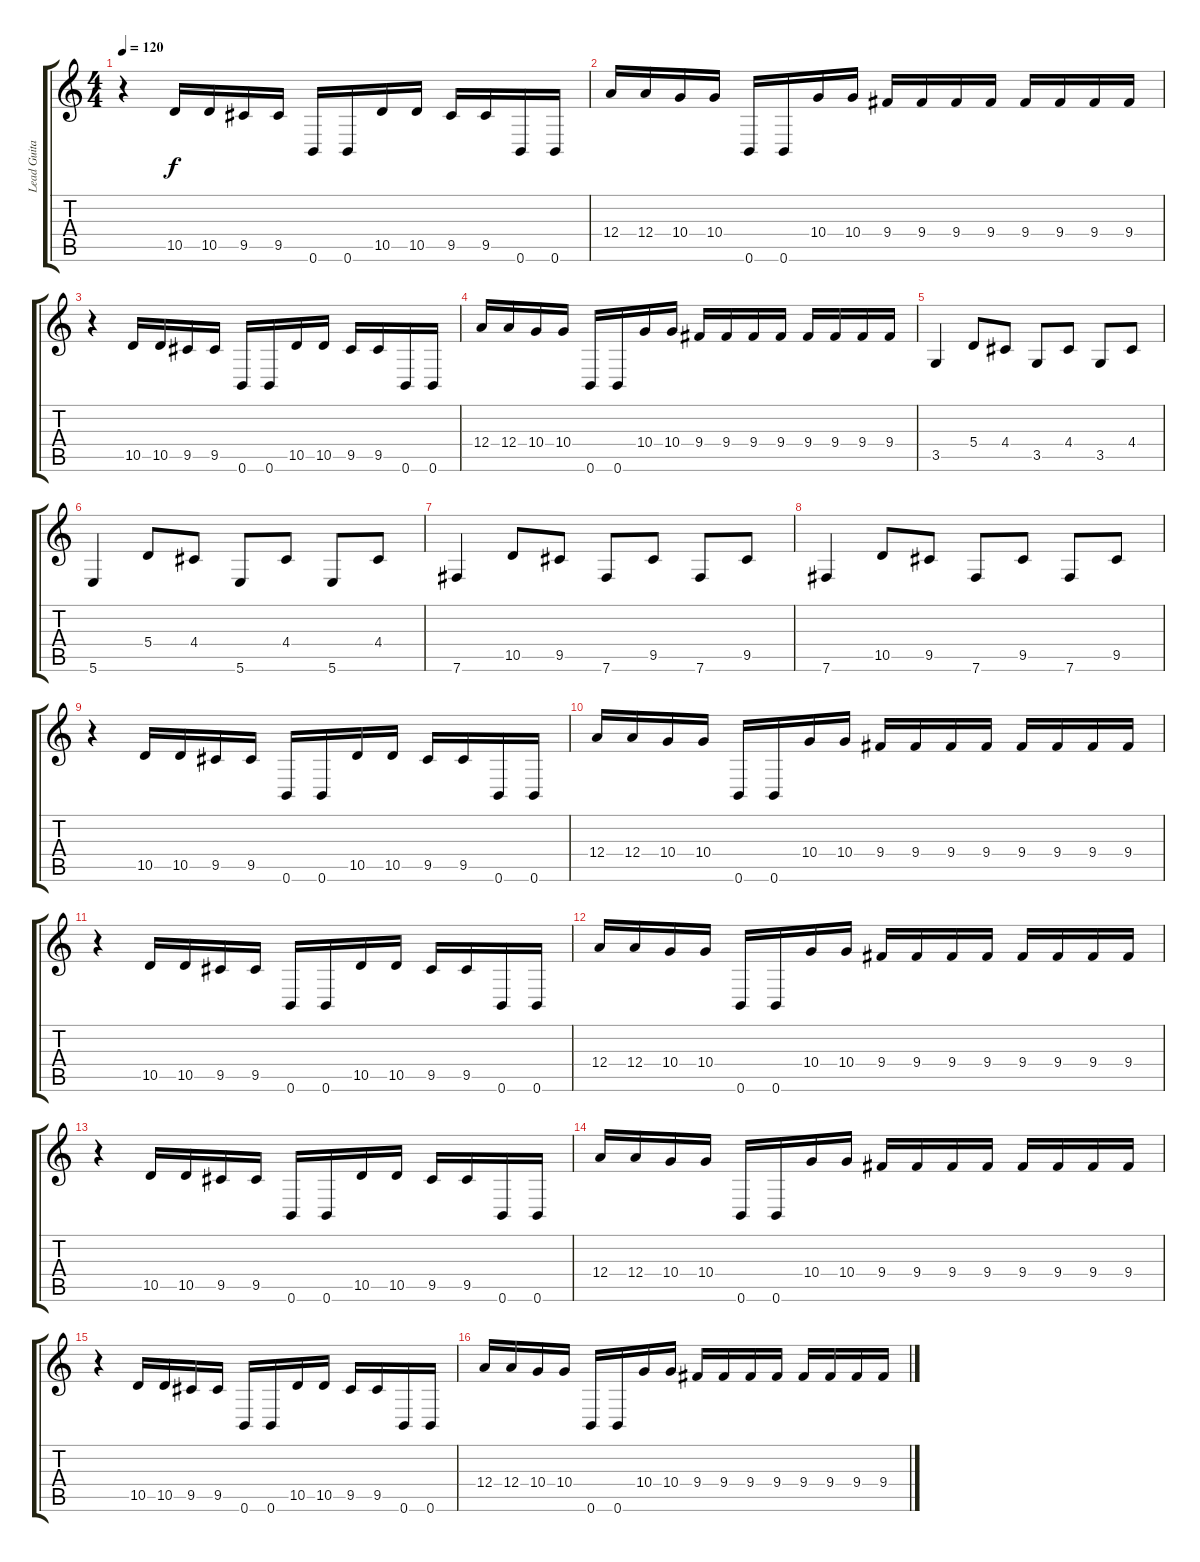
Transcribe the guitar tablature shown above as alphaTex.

\track ("Lead Guitar" "Lead Guita") {instrument distortionguitar}
\staff {score tabs}
\tuning (B3 Gb3 D3 A2 E2 B1) {hide}
\ts (4 4)
\tempo 120
\clef g2
\ks c
r.4{dy f} 10.5.16 10.5.16 9.5.16 9.5.16 0.6.16 0.6.16 10.5.16 10.5.16 9.5.16 9.5.16 0.6.16 0.6.16 |
12.4.16 12.4.16 10.4.16 10.4.16 0.6.16 0.6.16 10.4.16 10.4.16 9.4.16 9.4.16 9.4.16 9.4.16 9.4.16 9.4.16 9.4.16 9.4.16 |
r.4 10.5.16 10.5.16 9.5.16 9.5.16 0.6.16 0.6.16 10.5.16 10.5.16 9.5.16 9.5.16 0.6.16 0.6.16 |
12.4.16 12.4.16 10.4.16 10.4.16 0.6.16 0.6.16 10.4.16 10.4.16 9.4.16 9.4.16 9.4.16 9.4.16 9.4.16 9.4.16 9.4.16 9.4.16 |
3.5.4 5.4.8 4.4.8 3.5.8 4.4.8 3.5.8 4.4.8 |
5.6.4 5.4.8 4.4.8 5.6.8 4.4.8 5.6.8 4.4.8 |
7.6.4 10.5.8 9.5.8 7.6.8 9.5.8 7.6.8 9.5.8 |
7.6.4 10.5.8 9.5.8 7.6.8 9.5.8 7.6.8 9.5.8 |
r.4 10.5.16 10.5.16 9.5.16 9.5.16 0.6.16 0.6.16 10.5.16 10.5.16 9.5.16 9.5.16 0.6.16 0.6.16 |
12.4.16 12.4.16 10.4.16 10.4.16 0.6.16 0.6.16 10.4.16 10.4.16 9.4.16 9.4.16 9.4.16 9.4.16 9.4.16 9.4.16 9.4.16 9.4.16 |
r.4 10.5.16 10.5.16 9.5.16 9.5.16 0.6.16 0.6.16 10.5.16 10.5.16 9.5.16 9.5.16 0.6.16 0.6.16 |
12.4.16 12.4.16 10.4.16 10.4.16 0.6.16 0.6.16 10.4.16 10.4.16 9.4.16 9.4.16 9.4.16 9.4.16 9.4.16 9.4.16 9.4.16 9.4.16 |
r.4 10.5.16 10.5.16 9.5.16 9.5.16 0.6.16 0.6.16 10.5.16 10.5.16 9.5.16 9.5.16 0.6.16 0.6.16 |
12.4.16 12.4.16 10.4.16 10.4.16 0.6.16 0.6.16 10.4.16 10.4.16 9.4.16 9.4.16 9.4.16 9.4.16 9.4.16 9.4.16 9.4.16 9.4.16 |
r.4 10.5.16 10.5.16 9.5.16 9.5.16 0.6.16 0.6.16 10.5.16 10.5.16 9.5.16 9.5.16 0.6.16 0.6.16 |
12.4.16 12.4.16 10.4.16 10.4.16 0.6.16 0.6.16 10.4.16 10.4.16 9.4.16 9.4.16 9.4.16 9.4.16 9.4.16 9.4.16 9.4.16 9.4.16
